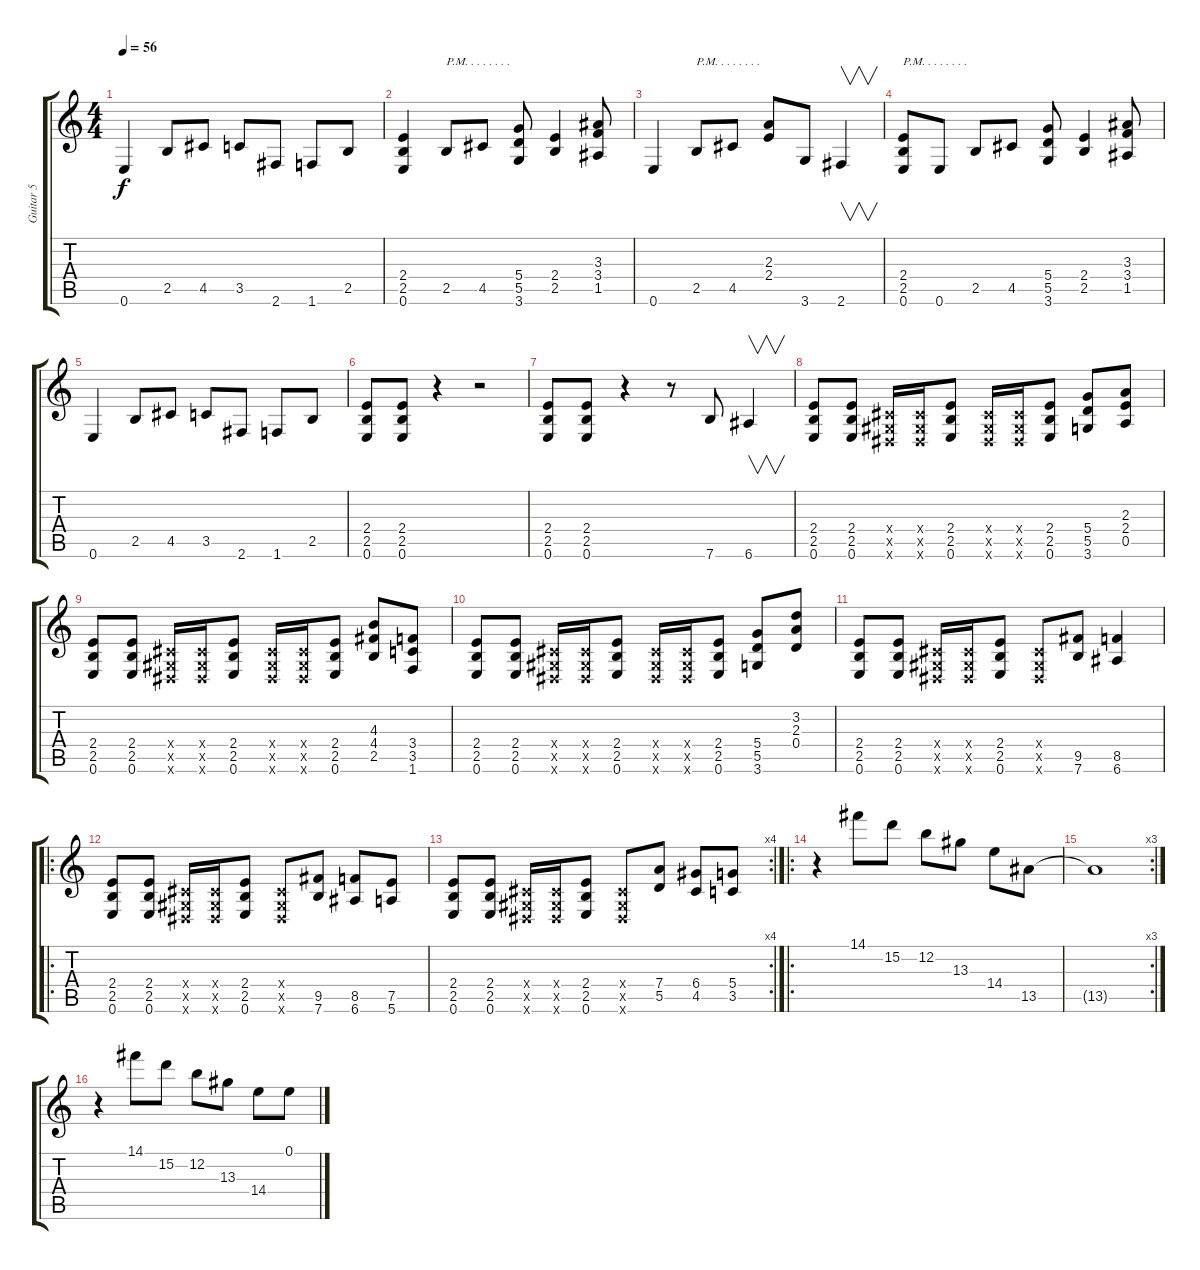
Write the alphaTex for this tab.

\track ("Guitar 5" "Guitar 5") {instrument overdrivenguitar}
\staff {score tabs}
\tuning (E4 B3 G3 D3 A2 E2) {hide}
\ts (4 4)
\tempo 56
\clef g2
\ks c
0.6.4{dy f} 2.5.8 4.5.8 3.5.8 2.6.8 1.6.8 2.5.8 |
(2.4 2.5 0.6).4 2.5.8{txt "P.M. . . . . . . ."} 4.5.8 (5.4 5.5 3.6).8 (2.4 2.5).4 (3.3 3.4 1.5).8 |
0.6.4 2.5.8{txt "P.M. . . . . . . ."} 4.5.8 (2.3 2.4).8 3.6.8 2.6.4{v} |
(2.4 2.5 0.6).8{txt "P.M. . . . . . . ."} 0.6.8 2.5.8 4.5.8 (5.4 5.5 3.6).8 (2.4 2.5).4 (3.3 3.4 1.5).8 |
0.6.4 2.5.8 4.5.8 3.5.8 2.6.8 1.6.8 2.5.8 |
(2.4 2.5 0.6).8 (2.4 2.5 0.6).8 r.4 r.2 |
(2.4 2.5 0.6).8 (2.4 2.5 0.6).8 r.4 r.8 7.6.8 6.6.4{v} |
(2.4 2.5 0.6).8 (2.4 2.5 0.6).8 (-1.4{x} -1.5{x} -1.6{x}).16 (-1.4{x} -1.5{x} -1.6{x}).16 (2.4 2.5 0.6).8 (-1.4{x} -1.5{x} -1.6{x}).16 (-1.4{x} -1.5{x} -1.6{x}).16 (2.4 2.5 0.6).8 (5.4 5.5 3.6).8 (2.3 2.4 0.5).8 |
(2.4 2.5 0.6).8 (2.4 2.5 0.6).8 (-1.4{x} -1.5{x} -1.6{x}).16 (-1.4{x} -1.5{x} -1.6{x}).16 (2.4 2.5 0.6).8 (-1.4{x} -1.5{x} -1.6{x}).16 (-1.4{x} -1.5{x} -1.6{x}).16 (2.4 2.5 0.6).8 (4.3 4.4 2.5).8 (3.4 3.5 1.6).8 |
(2.4 2.5 0.6).8 (2.4 2.5 0.6).8 (-1.4{x} -1.5{x} -1.6{x}).16 (-1.4{x} -1.5{x} -1.6{x}).16 (2.4 2.5 0.6).8 (-1.4{x} -1.5{x} -1.6{x}).16 (-1.4{x} -1.5{x} -1.6{x}).16 (2.4 2.5 0.6).8 (5.4 5.5 3.6).8 (3.2 2.3 0.4).8 |
(2.4 2.5 0.6).8 (2.4 2.5 0.6).8 (-1.4{x} -1.5{x} -1.6{x}).16 (-1.4{x} -1.5{x} -1.6{x}).16 (2.4 2.5 0.6).8 (-1.4{x} -1.5{x} -1.6{x}).8 (9.5 7.6).8 (8.5 6.6).4 |
\ro
(2.4 2.5 0.6).8 (2.4 2.5 0.6).8 (-1.4{x} -1.5{x} -1.6{x}).16 (-1.4{x} -1.5{x} -1.6{x}).16 (2.4 2.5 0.6).8 (-1.4{x} -1.5{x} -1.6{x}).8 (9.5 7.6).8 (8.5 6.6).8 (7.5 5.6).8 |
\rc 4
(2.4 2.5 0.6).8 (2.4 2.5 0.6).8 (-1.4{x} -1.5{x} -1.6{x}).16 (-1.4{x} -1.5{x} -1.6{x}).16 (2.4 2.5 0.6).8 (-1.4{x} -1.5{x} -1.6{x}).8 (7.4 5.5).8 (6.4 4.5).8 (5.4 3.5).8 |
\ro
r.4 14.1.8 15.2.8 12.2.8 13.3.8 14.4.8 13.5.8 |
\rc 3
13.5{t}.1 |
r.4 14.1.8 15.2.8 12.2.8 13.3.8 14.4.8 0.1.8
